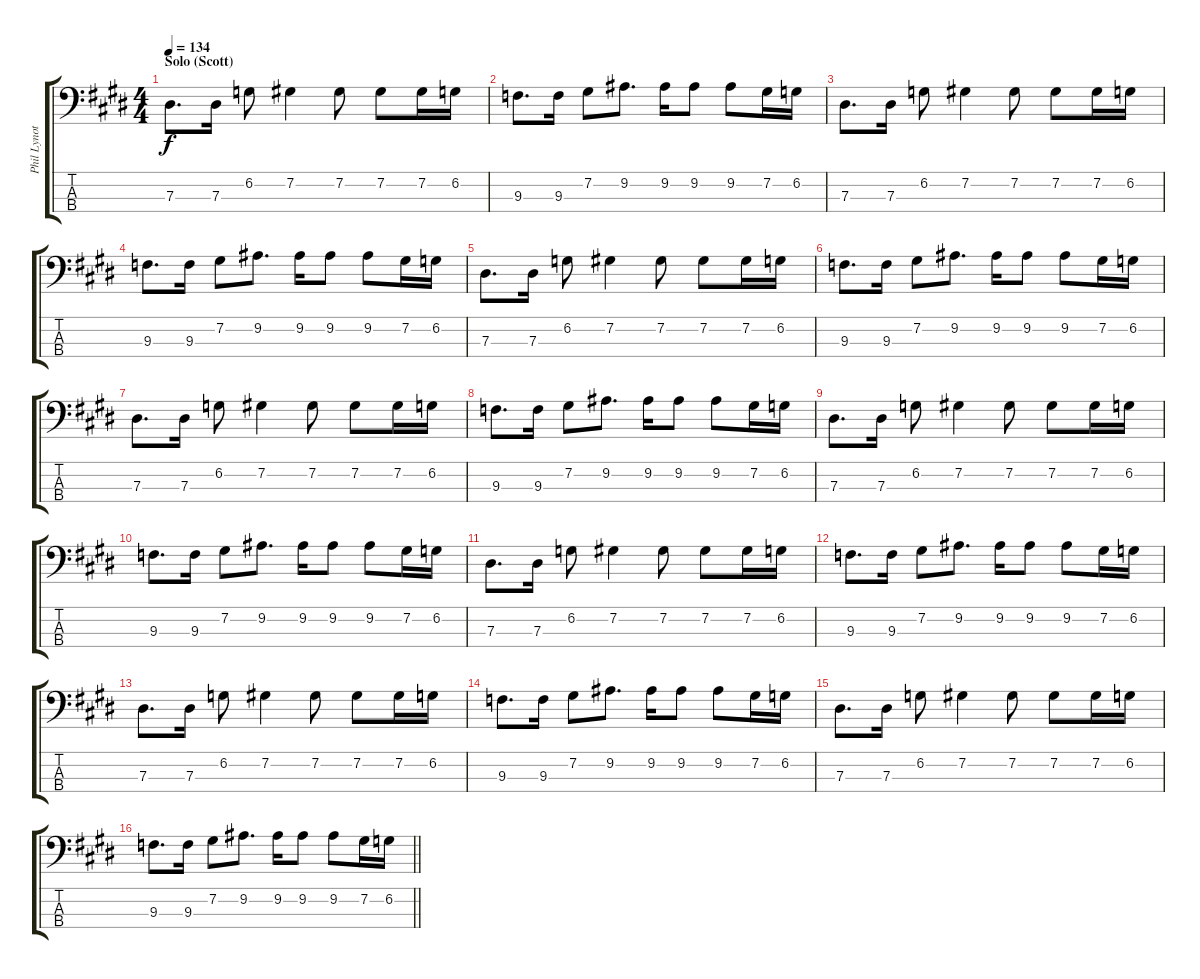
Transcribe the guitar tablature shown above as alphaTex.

\track ("Phil Lynott" "Phil Lynot") {instrument electricbasspick}
\staff {score tabs}
\tuning (Gb2 Db2 Ab1 Eb1) {hide}
\ts (4 4)
\section ("" "Solo (Scott)")
\tempo 134
\clef f4
\ks e
7.3.8{d dy f} 7.3.16 6.2.8 7.2.4 7.2.8 7.2.8 7.2.16 6.2.16 |
9.3.8{d} 9.3.16 7.2.8 9.2.8{d} 9.2.16 9.2.8 9.2.8 7.2.16 6.2.16 |
7.3.8{d} 7.3.16 6.2.8 7.2.4 7.2.8 7.2.8 7.2.16 6.2.16 |
9.3.8{d} 9.3.16 7.2.8 9.2.8{d} 9.2.16 9.2.8 9.2.8 7.2.16 6.2.16 |
7.3.8{d} 7.3.16 6.2.8 7.2.4 7.2.8 7.2.8 7.2.16 6.2.16 |
9.3.8{d} 9.3.16 7.2.8 9.2.8{d} 9.2.16 9.2.8 9.2.8 7.2.16 6.2.16 |
7.3.8{d} 7.3.16 6.2.8 7.2.4 7.2.8 7.2.8 7.2.16 6.2.16 |
9.3.8{d} 9.3.16 7.2.8 9.2.8{d} 9.2.16 9.2.8 9.2.8 7.2.16 6.2.16 |
7.3.8{d} 7.3.16 6.2.8 7.2.4 7.2.8 7.2.8 7.2.16 6.2.16 |
9.3.8{d} 9.3.16 7.2.8 9.2.8{d} 9.2.16 9.2.8 9.2.8 7.2.16 6.2.16 |
7.3.8{d} 7.3.16 6.2.8 7.2.4 7.2.8 7.2.8 7.2.16 6.2.16 |
9.3.8{d} 9.3.16 7.2.8 9.2.8{d} 9.2.16 9.2.8 9.2.8 7.2.16 6.2.16 |
7.3.8{d} 7.3.16 6.2.8 7.2.4 7.2.8 7.2.8 7.2.16 6.2.16 |
9.3.8{d} 9.3.16 7.2.8 9.2.8{d} 9.2.16 9.2.8 9.2.8 7.2.16 6.2.16 |
7.3.8{d} 7.3.16 6.2.8 7.2.4 7.2.8 7.2.8 7.2.16 6.2.16 |
\barLineRight lightlight
9.3.8{d} 9.3.16 7.2.8 9.2.8{d} 9.2.16 9.2.8 9.2.8 7.2.16 6.2.16
